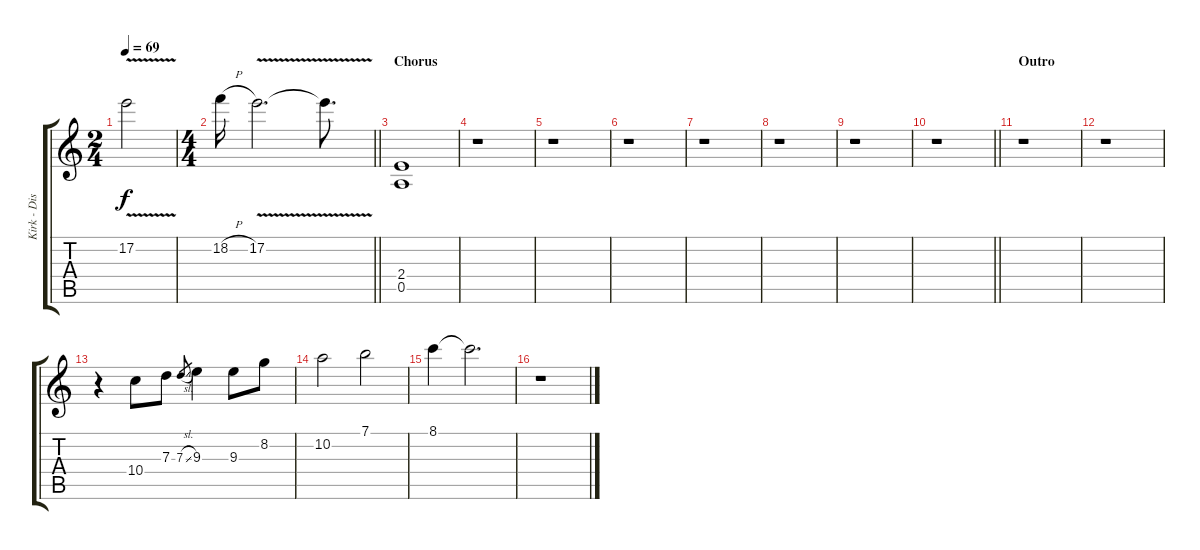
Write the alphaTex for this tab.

\track ("Kirk - Distortion" "Kirk - Dis") {instrument overdrivenguitar}
\staff {score tabs}
\tuning (E4 B3 G3 D3 A2 E2) {hide}
\ts (2 4)
\tempo 69
\clef g2
\ks c
17.2{v}.2{dy f} |
\ts (4 4)
\barLineRight lightlight
18.2{h}.16 17.2{v}.2{d} 17.2{t}.8{d} |
\section ("" "Chorus")
(2.4 0.5).1{volume 0} |
r.1 |
r.1 |
r.1 |
r.1 |
r.1 |
r.1 |
\barLineRight lightlight
r.1 |
\section ("" "Outro")
r.1 |
r.1{volume 14 balance 2} |
r.4 10.4.8 7.3.8 7.3{sl}.8{gr} 9.3.4 9.3.8 8.2.8 |
10.2.2 7.1.2 |
8.1.4 8.1{t}.2{d volume 0} |
r.1{volume 11}
